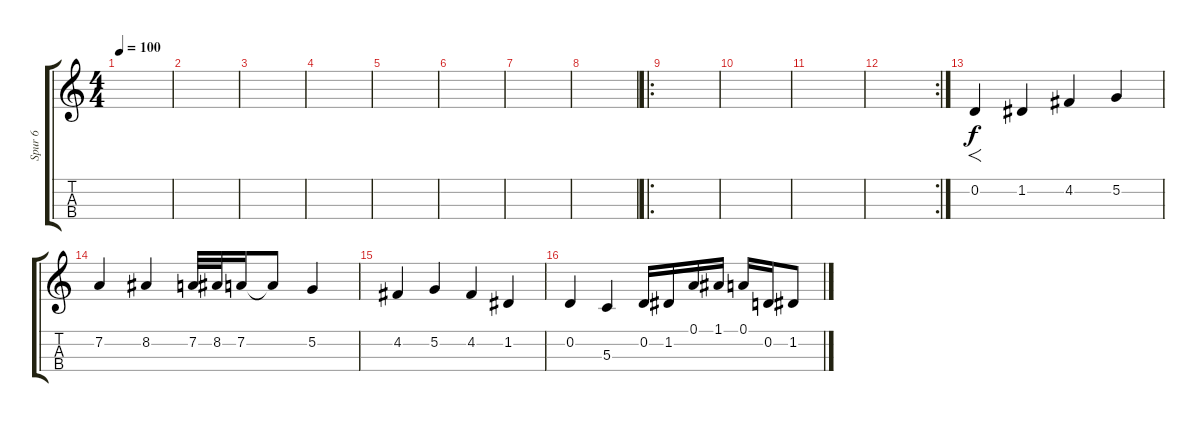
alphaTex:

\track ("Spur 6" "Spur 6") {instrument clarinet}
\staff {score tabs}
\tuning (A4 D4 G3 C3) {hide}
\ts (4 4)
\tempo 100
\clef g2
\ks c
|
|
|
|
|
|
|
|
\ro
|
|
|
\rc 2
|
0.2.4{f} 1.2.4 4.2.4 5.2.4 |
7.2.4 8.2.4 7.2.32 8.2.32 7.2.16 7.2{t}.8 5.2.4 |
4.2.4 5.2.4 4.2.4 1.2.4 |
0.2.4 5.3.4 0.2.16 1.2.16 0.1.16 1.1.16 0.1.16 0.2.16 1.2.8
